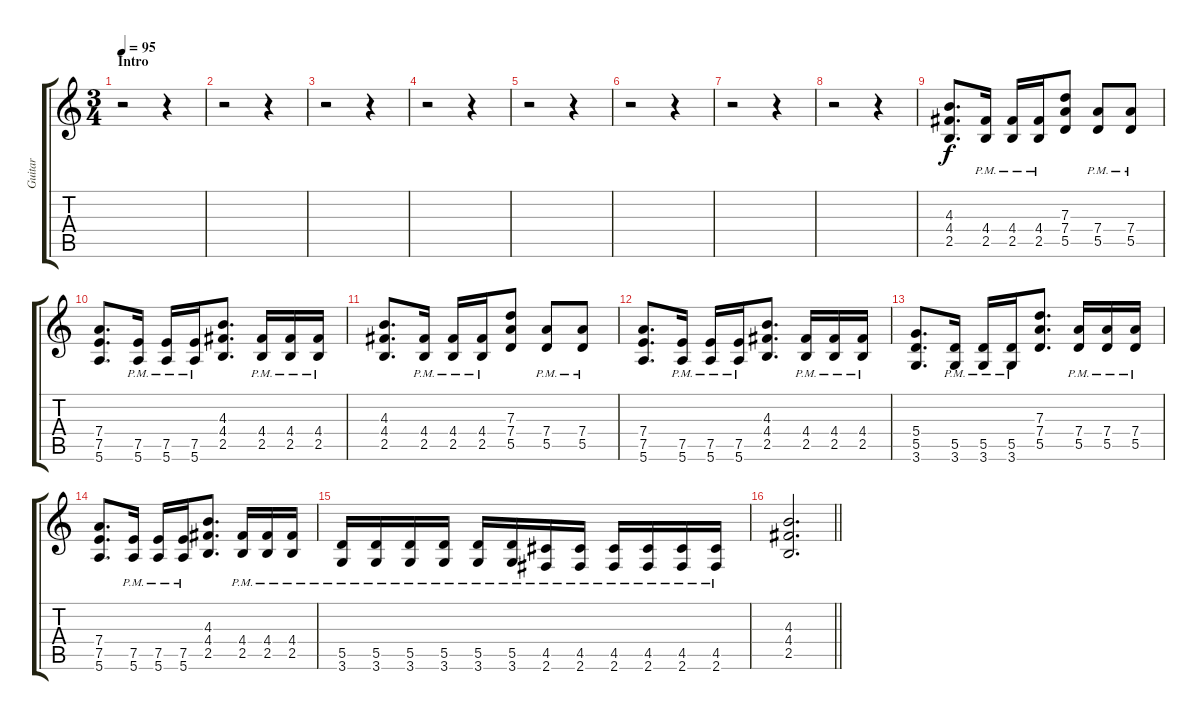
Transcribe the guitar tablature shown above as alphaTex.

\track ("Guitar" "Guitar") {instrument distortionguitar}
\staff {score tabs}
\tuning (E4 B3 G3 D3 A2 E2) {hide}
\ts (3 4)
\section ("" "Intro ")
\tempo 95
\clef g2
\ks c
r.2{dy f instrument distortionguitar} r.4 |
r.2 r.4 |
r.2 r.4 |
r.2 r.4 |
r.2 r.4 |
r.2 r.4 |
r.2 r.4 |
r.2 r.4 |
(4.3 4.4 2.5).8{d} (4.4{pm} 2.5{pm}).16 (4.4{pm} 2.5{pm}).16 (4.4{pm} 2.5{pm}).16 (7.3 7.4 5.5).8 (7.4{pm} 5.5{pm}).8 (7.4{pm} 5.5{pm}).8 |
(7.4 7.5 5.6).8{d} (7.5{pm} 5.6{pm}).16 (7.5{pm} 5.6{pm}).16 (7.5{pm} 5.6{pm}).16 (4.3 4.4 2.5).8{d} (4.4{pm} 2.5{pm}).16 (4.4{pm} 2.5{pm}).16 (4.4{pm} 2.5{pm}).16 |
(4.3 4.4 2.5).8{d} (4.4{pm} 2.5{pm}).16 (4.4{pm} 2.5{pm}).16 (4.4{pm} 2.5{pm}).16 (7.3 7.4 5.5).8 (7.4{pm} 5.5{pm}).8 (7.4{pm} 5.5{pm}).8 |
(7.4 7.5 5.6).8{d} (7.5{pm} 5.6{pm}).16 (7.5{pm} 5.6{pm}).16 (7.5{pm} 5.6{pm}).16 (4.3 4.4 2.5).8{d} (4.4{pm} 2.5{pm}).16 (4.4{pm} 2.5{pm}).16 (4.4{pm} 2.5{pm}).16 |
(5.4 5.5 3.6).8{d} (5.5{pm} 3.6{pm}).16 (5.5{pm} 3.6{pm}).16 (5.5{pm} 3.6{pm}).16 (7.3 7.4 5.5).8{d} (7.4{pm} 5.5{pm}).16 (7.4{pm} 5.5{pm}).16 (7.4{pm} 5.5{pm}).16 |
(7.4 7.5 5.6).8{d} (7.5{pm} 5.6{pm}).16 (7.5{pm} 5.6{pm}).16 (7.5{pm} 5.6{pm}).16 (4.3 4.4 2.5).8{d} (4.4{pm} 2.5{pm}).16 (4.4{pm} 2.5{pm}).16 (4.4{pm} 2.5{pm}).16 |
(5.5{pm} 3.6{pm}).16 (5.5{pm} 3.6{pm}).16 (5.5{pm} 3.6{pm}).16 (5.5{pm} 3.6{pm}).16 (5.5{pm} 3.6{pm}).16 (5.5{pm} 3.6{pm}).16 (4.5{pm} 2.6{pm}).16 (4.5{pm} 2.6{pm}).16 (4.5{pm} 2.6{pm}).16 (4.5{pm} 2.6{pm}).16 (4.5{pm} 2.6{pm}).16 (4.5{pm} 2.6{pm}).16 |
\barLineRight lightlight
(4.3 4.4 2.5).2{d}
